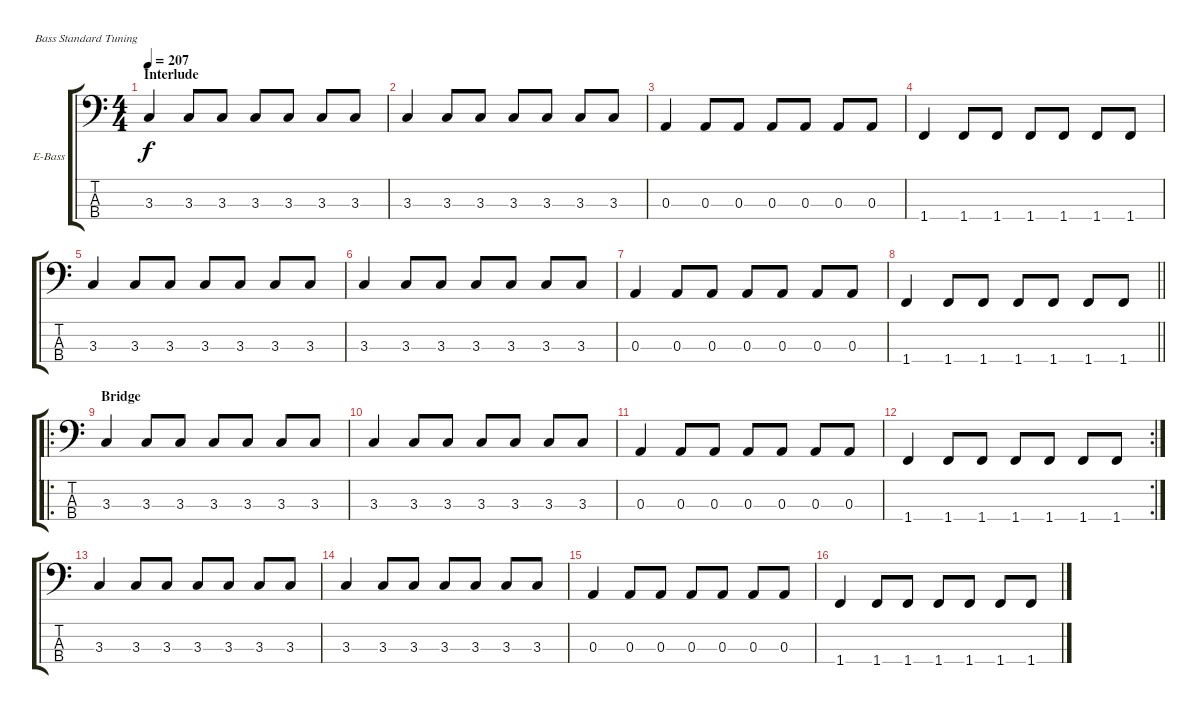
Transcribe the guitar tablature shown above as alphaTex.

\defaultSystemsLayout 4
\bracketExtendMode groupsimilarinstruments
\firstSystemTrackNameOrientation horizontal
\otherSystemsTrackNameOrientation horizontal
\track ("Bass" "E-Bass") {instrument electricbassfinger}
\staff {score tabs}
\tuning (G2 D2 A1 E1)
\ts (4 4)
\section ("" "Interlude")
\tempo 207
\clef f4
\ks c
3.3.4{dy f} 3.3.8 3.3.8 3.3.8 3.3.8 3.3.8 3.3.8 |
3.3.4 3.3.8 3.3.8 3.3.8 3.3.8 3.3.8 3.3.8 |
0.3.4 0.3.8 0.3.8 0.3.8 0.3.8 0.3.8 0.3.8 |
1.4.4 1.4.8 1.4.8 1.4.8 1.4.8 1.4.8 1.4.8 |
3.3.4 3.3.8 3.3.8 3.3.8 3.3.8 3.3.8 3.3.8 |
3.3.4 3.3.8 3.3.8 3.3.8 3.3.8 3.3.8 3.3.8 |
0.3.4 0.3.8 0.3.8 0.3.8 0.3.8 0.3.8 0.3.8 |
\barLineRight lightlight
1.4.4 1.4.8 1.4.8 1.4.8 1.4.8 1.4.8 1.4.8 |
\ro
\section ("" "Bridge")
3.3.4 3.3.8 3.3.8 3.3.8 3.3.8 3.3.8 3.3.8 |
3.3.4 3.3.8 3.3.8 3.3.8 3.3.8 3.3.8 3.3.8 |
0.3.4 0.3.8 0.3.8 0.3.8 0.3.8 0.3.8 0.3.8 |
\rc 2
1.4.4 1.4.8 1.4.8 1.4.8 1.4.8 1.4.8 1.4.8 |
3.3.4 3.3.8 3.3.8 3.3.8 3.3.8 3.3.8 3.3.8 |
3.3.4 3.3.8 3.3.8 3.3.8 3.3.8 3.3.8 3.3.8 |
0.3.4 0.3.8 0.3.8 0.3.8 0.3.8 0.3.8 0.3.8 |
1.4.4 1.4.8 1.4.8 1.4.8 1.4.8 1.4.8 1.4.8
